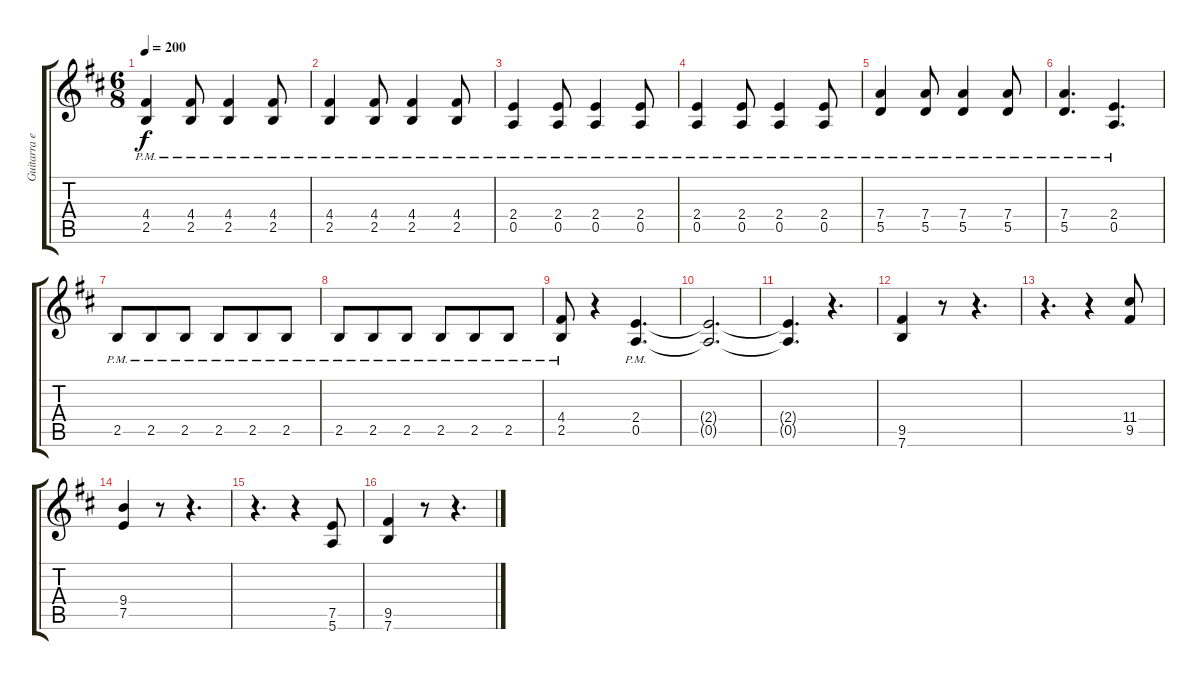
\track ("Guitarra electrica" "Guitarra e") {instrument overdrivenguitar}
\staff {score tabs}
\tuning (E4 B3 G3 D3 A2 E2) {hide}
\ts (6 8)
\tempo 200
\clef g2
\ks bminor
(4.4{pm} 2.5{pm}).4{dy f} (4.4{pm} 2.5{pm}).8 (4.4{pm} 2.5{pm}).4 (4.4{pm} 2.5{pm}).8 |
(4.4{pm} 2.5{pm}).4 (4.4{pm} 2.5{pm}).8 (4.4{pm} 2.5{pm}).4 (4.4{pm} 2.5{pm}).8 |
(2.4{pm} 0.5{pm}).4 (2.4{pm} 0.5{pm}).8 (2.4{pm} 0.5{pm}).4 (2.4{pm} 0.5{pm}).8 |
(2.4{pm} 0.5{pm}).4 (2.4{pm} 0.5{pm}).8 (2.4{pm} 0.5{pm}).4 (2.4{pm} 0.5{pm}).8 |
(7.4{pm} 5.5{pm}).4 (7.4{pm} 5.5{pm}).8 (7.4{pm} 5.5{pm}).4 (7.4{pm} 5.5{pm}).8 |
(7.4{pm} 5.5{pm}).4{d} (2.4{pm} 0.5{pm}).4{d} |
2.5{pm}.8 2.5{pm}.8 2.5{pm}.8 2.5{pm}.8 2.5{pm}.8 2.5{pm}.8 |
2.5{pm}.8 2.5{pm}.8 2.5{pm}.8 2.5{pm}.8 2.5{pm}.8 2.5{pm}.8 |
(4.4{pm} 2.5{pm}).8 r.4 (2.4{pm} 0.5{pm}).4{d} |
(2.4{t} 0.5{t}).2{d} |
(2.4{t} 0.5{t}).4{d} r.4{d} |
(9.5 7.6).4 r.8 r.4{d} |
r.4{d} r.4 (11.4 9.5).8 |
(9.4 7.5).4 r.8 r.4{d} |
r.4{d} r.4 (7.5 5.6).8 |
(9.5 7.6).4 r.8 r.4{d}
